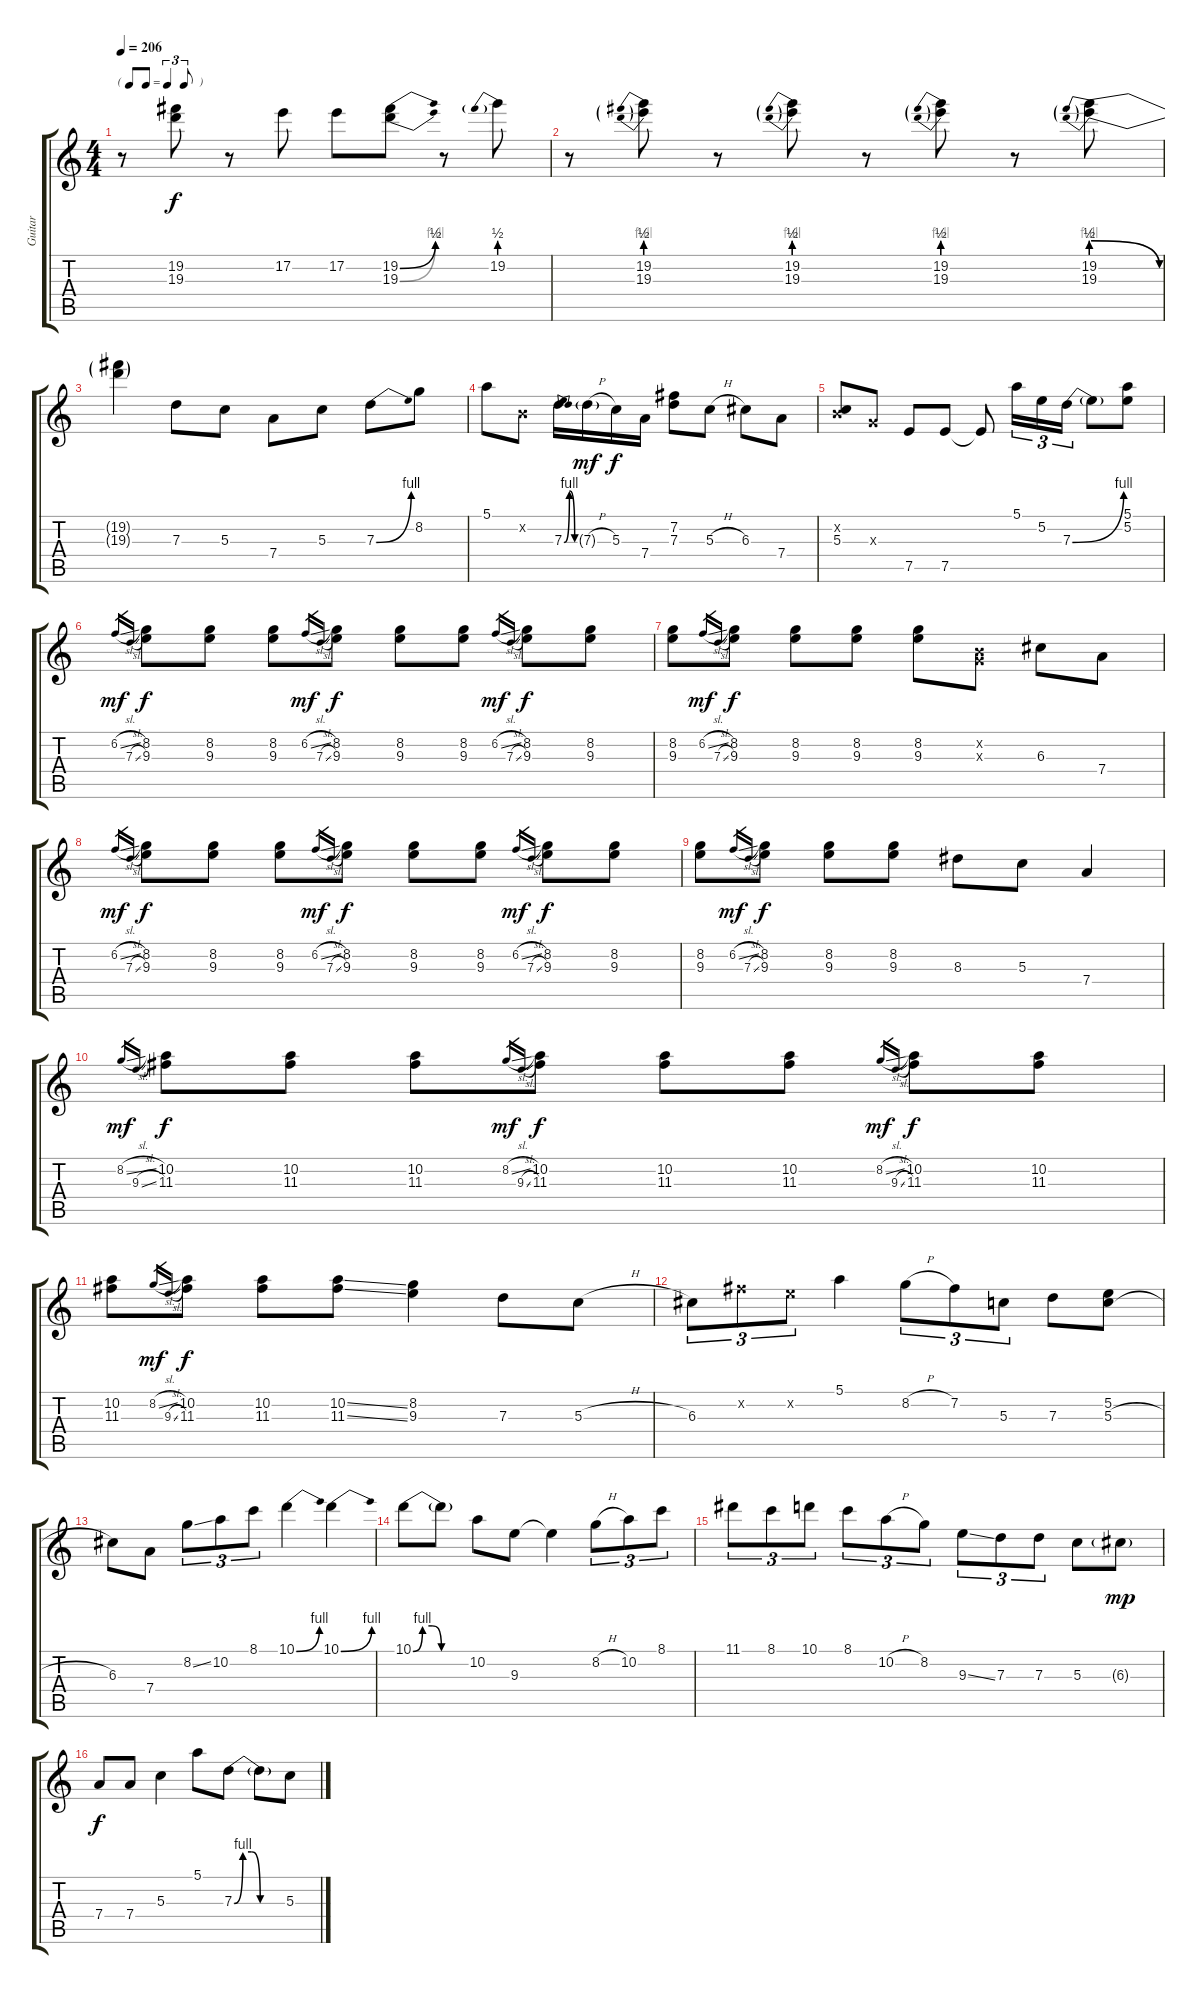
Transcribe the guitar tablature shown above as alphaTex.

\track ("Guitar" "Guitar") {instrument overdrivenguitar}
\staff {score tabs}
\tuning (E4 B3 G3 D3 A2 E2) {hide}
\ts (4 4)
\tf triplet8th
\tempo 206
\clef g2
\ks c
r.8{dy f} (19.2 19.3).8 r.8 17.2.8 17.2.8 (19.2{be (bend 0 0 60 2)} 19.3{be (bend 0 0 60 4)}).8 r.8 19.2{be (prebend 0 2 60 2)}.8 |
r.8 (19.2{be (prebend 0 2 60 2)} 19.3{be (prebend 0 4 60 4)}).8 r.8 (19.2{be (prebend 0 2 60 2)} 19.3{be (prebend 0 4 60 4)}).8 r.8 (19.2{be (prebend 0 2 60 2)} 19.3{be (prebend 0 4 60 4)}).8 r.8 (19.2{be (prebendrelease 0 2 60 0)} 19.3{be (prebendrelease 0 4 60 0)}).8 |
(19.2{t} 19.3{t}).4 7.3.8 5.3.8 7.4.8 5.3.8 7.3{be (bend 0 0 60 4)}.8 8.2.8 |
5.1.8 0.2{x}.8 7.3{be (bendrelease 0 0 15 4 30 4 60 0)}.16 7.3{h g}.16{dy mf} 5.3.16{dy f} 7.4.16 (7.2 7.3).8 5.3{h}.8 6.3.8 7.4.8 |
(0.2{x} 5.3).8 0.3{x}.8 7.5.8 7.5.8 7.5{t}.8 5.1.16{tu (3 2)} 5.2.16{tu (3 2)} 7.3{be (bend 0 0 60 4)}.16{tu (3 2)} 7.3{t}.8 (5.1 5.2).8 |
6.2{sl}.16{gr dy mf} 7.3{sl}.16{gr} (8.2 9.3).8{dy f} (8.2 9.3).8 (8.2 9.3).8 6.2{sl}.16{gr dy mf} 7.3{sl}.16{gr} (8.2 9.3).8{dy f} (8.2 9.3).8 (8.2 9.3).8 6.2{sl}.16{gr dy mf} 7.3{sl}.16{gr} (8.2 9.3).8{dy f} (8.2 9.3).8 |
(8.2 9.3).8 6.2{sl}.16{gr dy mf} 7.3{sl}.16{gr} (8.2 9.3).8{dy f} (8.2 9.3).8 (8.2 9.3).8 (8.2 9.3).8 (0.2{x} 0.3{x}).8 6.3.8 7.4.8 |
6.2{sl}.16{gr dy mf} 7.3{sl}.16{gr} (8.2 9.3).8{dy f} (8.2 9.3).8 (8.2 9.3).8 6.2{sl}.16{gr dy mf} 7.3{sl}.16{gr} (8.2 9.3).8{dy f} (8.2 9.3).8 (8.2 9.3).8 6.2{sl}.16{gr dy mf} 7.3{sl}.16{gr} (8.2 9.3).8{dy f} (8.2 9.3).8 |
(8.2 9.3).8 6.2{sl}.16{gr dy mf} 7.3{sl}.16{gr} (8.2 9.3).8{dy f} (8.2 9.3).8 (8.2 9.3).8 8.3.8 5.3.8 7.4.4 |
8.2{sl}.16{gr dy mf} 9.3{sl}.16{gr} (10.2 11.3).8{dy f} (10.2 11.3).8 (10.2 11.3).8 8.2{sl}.16{gr dy mf} 9.3{sl}.16{gr} (10.2 11.3).8{dy f} (10.2 11.3).8 (10.2 11.3).8 8.2{sl}.16{gr dy mf} 9.3{sl}.16{gr} (10.2 11.3).8{dy f} (10.2 11.3).8 |
(10.2 11.3).8 8.2{sl}.16{gr dy mf} 9.3{sl}.16{gr} (10.2 11.3).8{dy f} (10.2 11.3).8 (10.2{ss} 11.3{ss}).8 (8.2 9.3).4 7.3.8 5.3{h}.8 |
6.3.8{tu (3 2)} 7.2{x}.8{tu (3 2)} 5.2{x}.8{tu (3 2)} 5.1.4 8.2{h}.8{tu (3 2)} 7.2.8{tu (3 2)} 5.3.8{tu (3 2)} 7.3.8 (5.2 5.3{h}).8 |
6.3.8 7.4.8 8.2{ss}.8{tu (3 2)} 10.2.8{tu (3 2)} 8.1.8{tu (3 2)} 10.1{be (bend 0 0 60 4)}.4 10.1{be (bend 0 0 60 4)}.4 |
10.1{be (custom 0 0 10 4 20 4 30 0 60 0)}.8 10.1{t}.8 10.2.8 9.3.8 9.3{t}.4 8.2{h}.8{tu (3 2)} 10.2.8{tu (3 2)} 8.1.8{tu (3 2)} |
11.1.8{tu (3 2)} 8.1.8{tu (3 2)} 10.1.8{tu (3 2)} 8.1.8{tu (3 2)} 10.2{h}.8{tu (3 2)} 8.2.8{tu (3 2)} 9.3{ss}.8{tu (3 2)} 7.3.8{tu (3 2)} 7.3.8{tu (3 2)} 5.3.8 6.3{g}.8{dy mp} |
7.4.8{dy f} 7.4.8 5.3.4 5.1.8 7.3{be (custom 0 0 10 4 20 4 30 0 60 0)}.8 7.3{t}.8 5.3{h}.8
